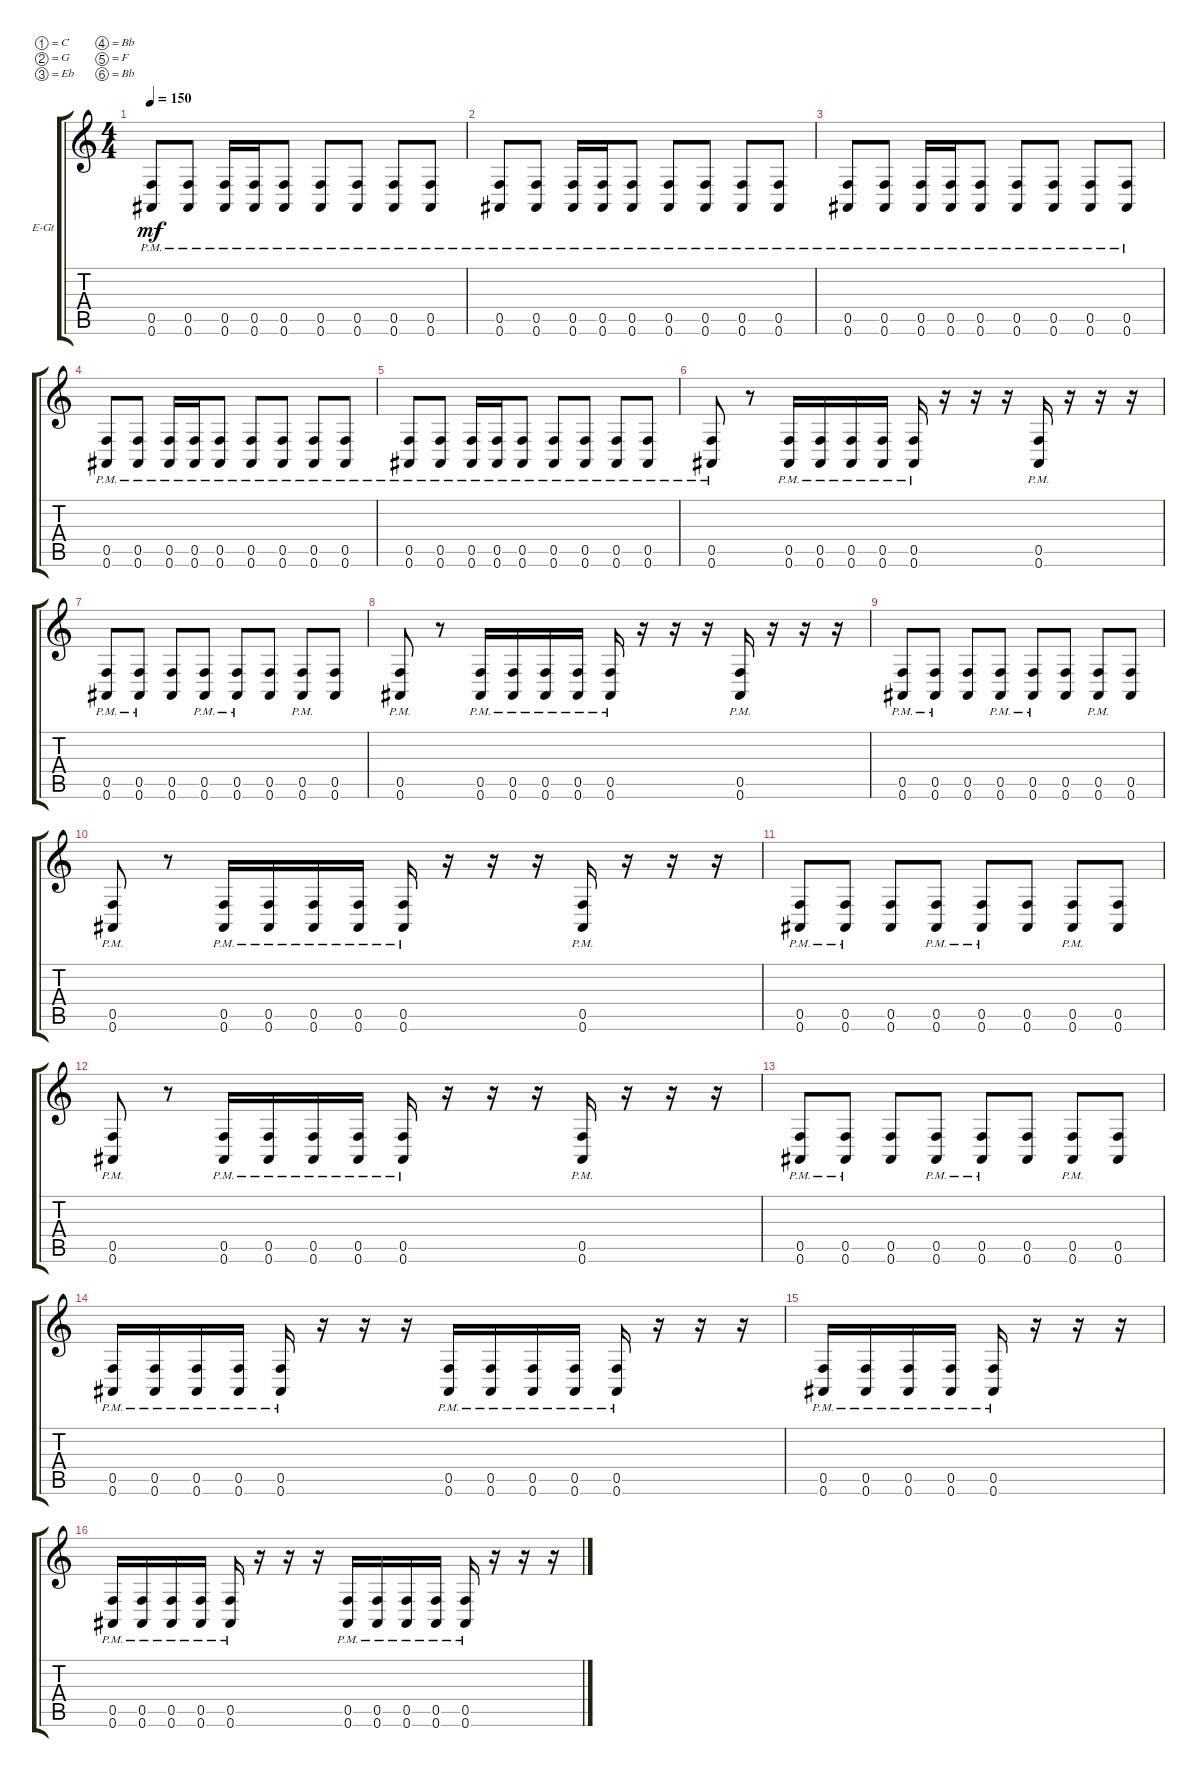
\bracketExtendMode groupsimilarinstruments
\firstSystemTrackNameOrientation horizontal
\otherSystemsTrackNameOrientation horizontal
\track ("GTR 2" "E-Gt") {instrument overdrivenguitar}
\staff {score tabs}
\tuning (C4 G3 Eb3 Bb2 F2 Bb1)
\ts (4 4)
\tempo 150
\clef g2
\ks c
(0.6{pm} 0.5{pm}).8{dy mf} (0.6{pm} 0.5{pm}).8 (0.6{pm} 0.5{pm}).16 (0.6{pm} 0.5{pm}).16 (0.6{pm} 0.5{pm}).8 (0.6{pm} 0.5{pm}).8 (0.6{pm} 0.5{pm}).8 (0.6{pm} 0.5{pm}).8 (0.6{pm} 0.5{pm}).8 |
(0.6{pm} 0.5{pm}).8 (0.6{pm} 0.5{pm}).8 (0.6{pm} 0.5{pm}).16 (0.6{pm} 0.5{pm}).16 (0.6{pm} 0.5{pm}).8 (0.6{pm} 0.5{pm}).8 (0.6{pm} 0.5{pm}).8 (0.6{pm} 0.5{pm}).8 (0.6{pm} 0.5{pm}).8 |
(0.6{pm} 0.5{pm}).8 (0.6{pm} 0.5{pm}).8 (0.6{pm} 0.5{pm}).16 (0.6{pm} 0.5{pm}).16 (0.6{pm} 0.5{pm}).8 (0.6{pm} 0.5{pm}).8 (0.6{pm} 0.5{pm}).8 (0.6{pm} 0.5{pm}).8 (0.6{pm} 0.5{pm}).8 |
(0.6{pm} 0.5{pm}).8 (0.6{pm} 0.5{pm}).8 (0.6{pm} 0.5{pm}).16 (0.6{pm} 0.5{pm}).16 (0.6{pm} 0.5{pm}).8 (0.6{pm} 0.5{pm}).8 (0.6{pm} 0.5{pm}).8 (0.6{pm} 0.5{pm}).8 (0.6{pm} 0.5{pm}).8 |
(0.6{pm} 0.5{pm}).8 (0.6{pm} 0.5{pm}).8 (0.6{pm} 0.5{pm}).16 (0.6{pm} 0.5{pm}).16 (0.6{pm} 0.5{pm}).8 (0.6{pm} 0.5{pm}).8 (0.6{pm} 0.5{pm}).8 (0.6{pm} 0.5{pm}).8 (0.6{pm} 0.5{pm}).8 |
(0.5{pm} 0.6{pm}).8 r.8 (0.5{pm} 0.6{pm}).16 (0.5{pm} 0.6{pm}).16 (0.5{pm} 0.6{pm}).16 (0.5{pm} 0.6{pm}).16 (0.5{pm} 0.6{pm}).16 r.16 r.16 r.16 (0.5{pm} 0.6{pm}).16 r.16 r.16 r.16 |
(0.6{pm} 0.5{pm}).8 (0.5{pm} 0.6{pm}).8 (0.5 0.6).8 (0.5{pm} 0.6{pm}).8 (0.5{pm} 0.6{pm}).8 (0.5 0.6).8 (0.5{pm} 0.6{pm}).8 (0.5 0.6).8 |
(0.5{pm} 0.6{pm}).8 r.8 (0.5{pm} 0.6{pm}).16 (0.5{pm} 0.6{pm}).16 (0.5{pm} 0.6{pm}).16 (0.5{pm} 0.6{pm}).16 (0.5{pm} 0.6{pm}).16 r.16 r.16 r.16 (0.5{pm} 0.6{pm}).16 r.16 r.16 r.16 |
(0.6{pm} 0.5{pm}).8 (0.5{pm} 0.6{pm}).8 (0.5 0.6).8 (0.5{pm} 0.6{pm}).8 (0.5{pm} 0.6{pm}).8 (0.5 0.6).8 (0.5{pm} 0.6{pm}).8 (0.5 0.6).8 |
(0.5{pm} 0.6{pm}).8 r.8 (0.5{pm} 0.6{pm}).16 (0.5{pm} 0.6{pm}).16 (0.5{pm} 0.6{pm}).16 (0.5{pm} 0.6{pm}).16 (0.5{pm} 0.6{pm}).16 r.16 r.16 r.16 (0.5{pm} 0.6{pm}).16 r.16 r.16 r.16 |
(0.6{pm} 0.5{pm}).8 (0.5{pm} 0.6{pm}).8 (0.5 0.6).8 (0.5{pm} 0.6{pm}).8 (0.5{pm} 0.6{pm}).8 (0.5 0.6).8 (0.5{pm} 0.6{pm}).8 (0.5 0.6).8 |
(0.5{pm} 0.6{pm}).8 r.8 (0.5{pm} 0.6{pm}).16 (0.5{pm} 0.6{pm}).16 (0.5{pm} 0.6{pm}).16 (0.5{pm} 0.6{pm}).16 (0.5{pm} 0.6{pm}).16 r.16 r.16 r.16 (0.5{pm} 0.6{pm}).16 r.16 r.16 r.16 |
(0.6{pm} 0.5{pm}).8 (0.5{pm} 0.6{pm}).8 (0.5 0.6).8 (0.5{pm} 0.6{pm}).8 (0.5{pm} 0.6{pm}).8 (0.5 0.6).8 (0.5{pm} 0.6{pm}).8 (0.5 0.6).8 |
(0.5{pm} 0.6{pm}).16 (0.5{pm} 0.6{pm}).16 (0.5{pm} 0.6{pm}).16 (0.5{pm} 0.6{pm}).16 (0.5{pm} 0.6{pm}).16 r.16 r.16 r.16 (0.5{pm} 0.6{pm}).16 (0.5{pm} 0.6{pm}).16 (0.5{pm} 0.6{pm}).16 (0.5{pm} 0.6{pm}).16 (0.5{pm} 0.6{pm}).16 r.16 r.16 r.16 |
(0.5{pm} 0.6{pm}).16 (0.5{pm} 0.6{pm}).16 (0.5{pm} 0.6{pm}).16 (0.5{pm} 0.6{pm}).16 (0.5{pm} 0.6{pm}).16 r.16 r.16 r.16 |
(0.5{pm} 0.6{pm}).16 (0.5{pm} 0.6{pm}).16 (0.5{pm} 0.6{pm}).16 (0.5{pm} 0.6{pm}).16 (0.5{pm} 0.6{pm}).16 r.16 r.16 r.16 (0.5{pm} 0.6{pm}).16 (0.5{pm} 0.6{pm}).16 (0.5{pm} 0.6{pm}).16 (0.5{pm} 0.6{pm}).16 (0.5{pm} 0.6{pm}).16 r.16 r.16 r.16
